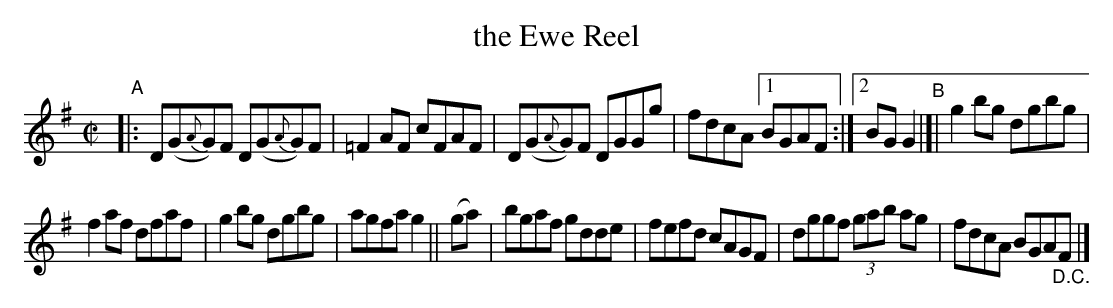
X:1
T: the Ewe Reel
M: C|
L: 1/8
K: G
"^A"\
|: D(G{A}G)F D(G{A}G)F | =F2AF cFAF | D(G{A}G)F DGGg |fdcA [1 BGAF :|[2 BGG2 "^B"|[| g2bg dgbg |
f2af dfaf | g2bg dgbg | agfa g2 || (ga) | bgaf gdde | fefd cAGF | dggf (3gab ag | fdcA BGA"_D.C."F |]
